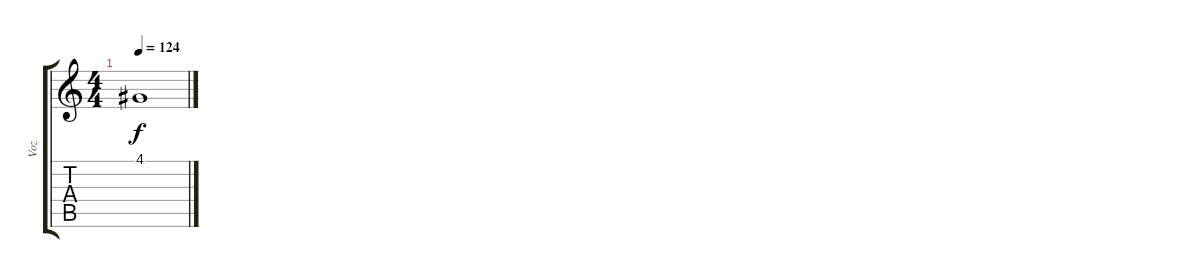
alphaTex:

\track ("Voz" "Voz") {instrument sopranosax}
\staff {score tabs}
\tuning (E4 B3 G3 D3 A2 E2) {hide}
\ts (4 4)
\tempo 124
\clef g2
\ks c
4.1{t}.1{dy f}
